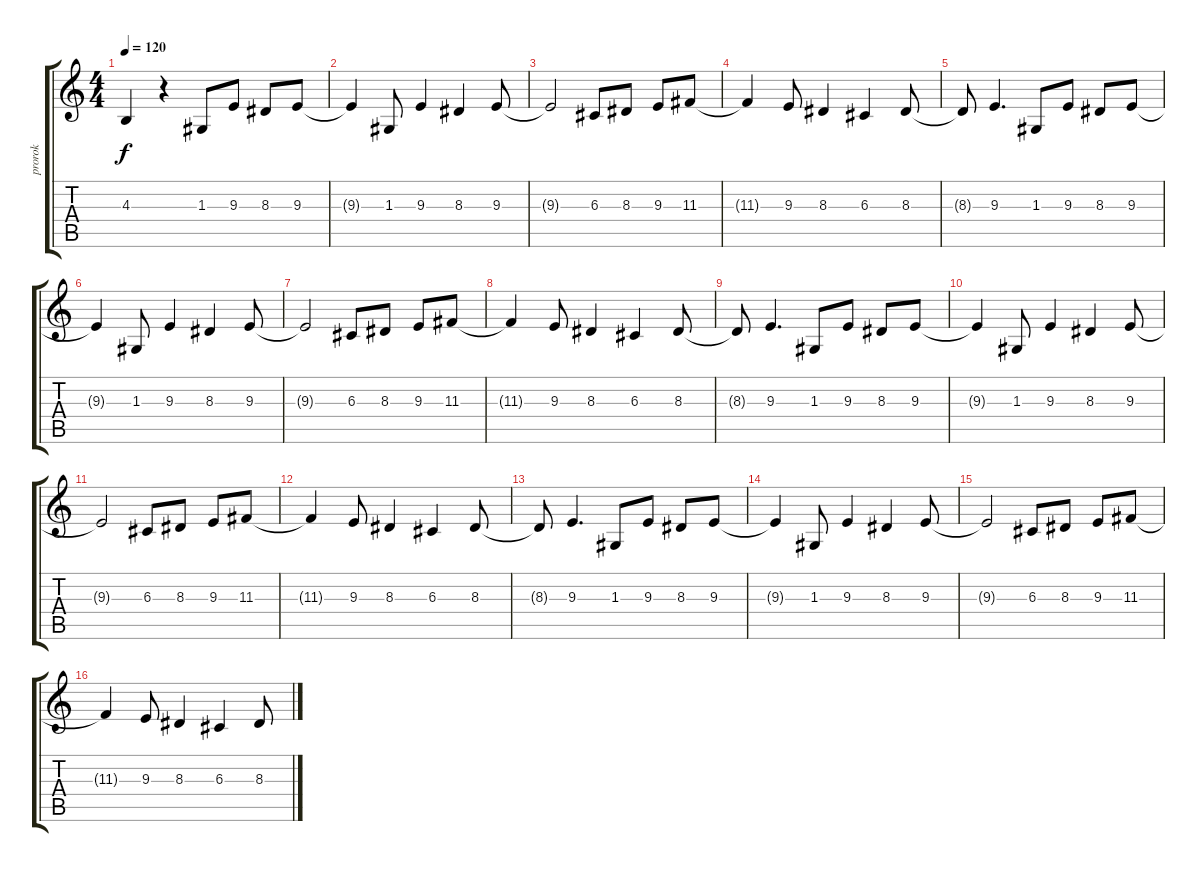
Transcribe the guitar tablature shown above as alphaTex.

\track ("prorok" "prorok") {instrument lead6voice}
\staff {score tabs}
\tuning (E4 B3 G3 D3 A2 E2) {hide}
\ts (4 4)
\tempo 120
\clef g2
\ks c
4.3.4{dy f} r.4 1.3.8 9.3.8 8.3.8 9.3.8 |
9.3{t}.4 1.3.8 9.3.4 8.3.4 9.3.8 |
9.3{t}.2 6.3.8 8.3.8 9.3.8 11.3.8 |
11.3{t}.4 9.3.8 8.3.4 6.3.4 8.3.8 |
8.3{t}.8 9.3.4{d} 1.3.8 9.3.8 8.3.8 9.3.8 |
9.3{t}.4 1.3.8 9.3.4 8.3.4 9.3.8 |
9.3{t}.2 6.3.8 8.3.8 9.3.8 11.3.8 |
11.3{t}.4 9.3.8 8.3.4 6.3.4 8.3.8 |
8.3{t}.8 9.3.4{d} 1.3.8 9.3.8 8.3.8 9.3.8 |
9.3{t}.4 1.3.8 9.3.4 8.3.4 9.3.8 |
9.3{t}.2 6.3.8 8.3.8 9.3.8 11.3.8 |
11.3{t}.4 9.3.8 8.3.4 6.3.4 8.3.8 |
8.3{t}.8 9.3.4{d} 1.3.8 9.3.8 8.3.8 9.3.8 |
9.3{t}.4 1.3.8 9.3.4 8.3.4 9.3.8 |
9.3{t}.2 6.3.8 8.3.8 9.3.8 11.3.8 |
11.3{t}.4 9.3.8 8.3.4 6.3.4 8.3.8
